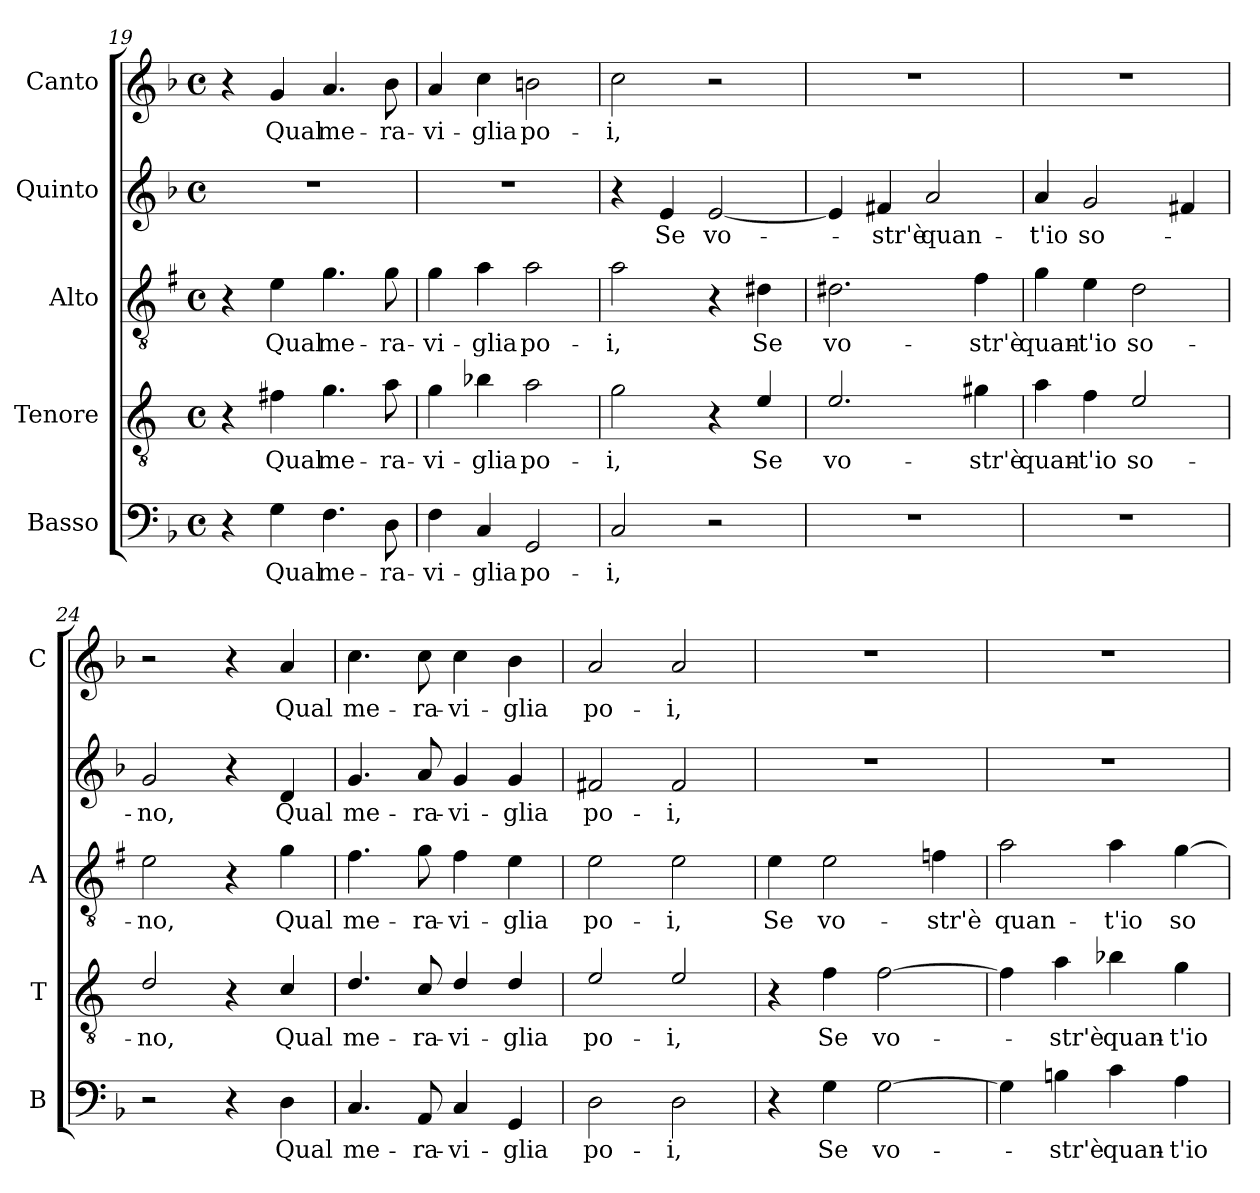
**kern	**text	**kern	**text	**kern	**text	**kern	**text	**kern	**text
*part5	*part5	*part4	*part4	*part3	*part3	*part2	*part2	*part1	*part1
*staff5	*staff5	*staff4	*staff4	*staff3	*staff3	*staff2	*staff2	*staff1	*staff1
*I"Basso	*	*I"Tenore	*	*I"Alto	*	*I"Quinto	*	*I"Canto	*
*I'B	*	*I'T	*	*I'A	*	*	*	*I'C	*
*clefF4	*	*clefGv2	*	*clefGv2	*	*clefG2	*	*clefG2	*
*	*	*ITrd4c7	*	*ITrd1c2	*	*	*	*	*
*k[b-]	*	*k[b-]	*	*k[b-]	*	*k[b-]	*	*k[b-]	*
*F:	*	*F:	*	*F:	*	*F:	*	*F:	*
*M4/4	*	*M4/4	*	*M4/4	*	*M4/4	*	*M4/4	*
*met(c)	*	*met(c)	*	*met(c)	*	*met(c)	*	*met(c)	*
=19	=19	=19	=19	=19	=19	=19	=19	=19	=19
4r	.	4r	.	4r	.	1r	.	4r	.
!	!LO:LY:b	!	!LO:LY:b	!	!LO:LY:b	!	!	!	!LO:LY:b
4G\	Qual	4Bn\	Qual	4d\	Qual	.	.	4g/	Qual
!	!LO:LY:b	!	!LO:LY:b	!	!LO:LY:b	!	!	!	!LO:LY:b
4.F\	me-	4.c\	me-	4.f\	me-	.	.	4.a/	me-
!	!LO:LY:b	!	!LO:LY:b	!	!LO:LY:b	!	!	!	!LO:LY:b
8D\	-ra-	8d\	-ra-	8f\	-ra-	.	.	8b-\	-ra-
=20	=20	=20	=20	=20	=20	=20	=20	=20	=20
!	!LO:LY:b	!	!LO:LY:b	!	!LO:LY:b	!	!	!	!LO:LY:b
4F\	-vi-	4c\	-vi-	4f\	-vi-	1r	.	4a/	-vi-
!	!LO:LY:b	!	!LO:LY:b	!	!LO:LY:b	!	!	!	!LO:LY:b
4C/	-glia	4e-X\	-glia	4g\	-glia	.	.	4cc\	-glia
!	!LO:LY:b	!	!LO:LY:b	!	!LO:LY:b	!	!	!	!LO:LY:b
2GG/	po-	2d\	po-	2g\	po-	.	.	2bn\	po-
!!LO:LB:g=z
=21	=21	=21	=21	=21	=21	=21	=21	=21	=21
!	!LO:LY:b	!	!LO:LY:b	!	!LO:LY:b	!	!	!	!LO:LY:b
2C/	-i,	2c\	-i,	2g\	-i,	4r	.	2cc\	-i,
!	!	!	!	!	!	!	!LO:LY:b	!	!
.	.	.	.	.	.	4e/	Se	.	.
!	!	!	!	!	!	!	!LO:LY:b	!	!
2r	.	4r	.	4r	.	[2e/	vo-	2r	.
!	!	!	!LO:LY:b	!	!LO:LY:b	!	!	!	!
.	.	4A/	Se	4c#X\	Se	.	.	.	.
=22	=22	=22	=22	=22	=22	=22	=22	=22	=22
!	!	!	!LO:LY:b	!	!LO:LY:b	!	!	!	!
1r	.	2.A/	vo-	2.c#X\	vo-	4e/]	.	1r	.
!	!	!	!	!	!	!	!LO:LY:b	!	!
.	.	.	.	.	.	4f#X/	-str'è	.	.
!	!	!	!	!	!	!	!LO:LY:b	!	!
.	.	.	.	.	.	2a/	quan-	.	.
!	!	!	!LO:LY:b	!	!LO:LY:b	!	!	!	!
.	.	4c#X\	-str'è	4e\	-str'è	.	.	.	.
=23	=23	=23	=23	=23	=23	=23	=23	=23	=23
!	!	!	!LO:LY:b	!	!LO:LY:b	!	!LO:LY:b	!	!
1r	.	4d\	quan-	4f\	quan-	4a/	-t'io	1r	.
!	!	!	!LO:LY:b	!	!LO:LY:b	!	!LO:LY:b	!	!
.	.	4B-\	-t'io	4d\	-t'io	2g/	so-	.	.
!	!	!	!LO:LY:b	!	!LO:LY:b	!	!	!	!
.	.	2A/	so-	2c\	so-	.	.	.	.
.	.	.	.	.	.	4f#X/	.	.	.
=24	=24	=24	=24	=24	=24	=24	=24	=24	=24
!	!	!	!LO:LY:b	!	!LO:LY:b	!	!LO:LY:b	!	!
2r	.	2G/	-no,	2d\	-no,	2g/	-no,	2r	.
4r	.	4r	.	4r	.	4r	.	4r	.
!	!LO:LY:b	!	!LO:LY:b	!	!LO:LY:b	!	!LO:LY:b	!	!LO:LY:b
4D\	Qual	4F/	Qual	4f\	Qual	4d/	Qual	4a/	Qual
=25	=25	=25	=25	=25	=25	=25	=25	=25	=25
!	!LO:LY:b	!	!LO:LY:b	!	!LO:LY:b	!	!LO:LY:b	!	!LO:LY:b
4.C/	me-	4.G/	me-	4.e\	me-	4.g/	me-	4.cc\	me-
!	!LO:LY:b	!	!LO:LY:b	!	!LO:LY:b	!	!LO:LY:b	!	!LO:LY:b
8AA/	-ra-	8F/	-ra-	8f\	-ra-	8a/	-ra-	8cc\	-ra-
!	!LO:LY:b	!	!LO:LY:b	!	!LO:LY:b	!	!LO:LY:b	!	!LO:LY:b
4C/	-vi-	4G/	-vi-	4e\	-vi-	4g/	-vi-	4cc\	-vi-
!	!LO:LY:b	!	!LO:LY:b	!	!LO:LY:b	!	!LO:LY:b	!	!LO:LY:b
4GG/	-glia	4G/	-glia	4d\	-glia	4g/	-glia	4b-\	-glia
=26	=26	=26	=26	=26	=26	=26	=26	=26	=26
!	!LO:LY:b	!	!LO:LY:b	!	!LO:LY:b	!	!LO:LY:b	!	!LO:LY:b
2D\	po-	2A/	po-	2d\	po-	2f#X/	po-	2a/	po-
!	!LO:LY:b	!	!LO:LY:b	!	!LO:LY:b	!	!LO:LY:b	!	!LO:LY:b
2D\	-i,	2A/	-i,	2d\	-i,	2f#/	-i,	2a/	-i,
=27	=27	=27	=27	=27	=27	=27	=27	=27	=27
!	!	!	!	!	!LO:LY:b	!	!	!	!
4r	.	4r	.	4d\	Se	1r	.	1r	.
!	!LO:LY:b	!	!LO:LY:b	!	!LO:LY:b	!	!	!	!
4G\	Se	4B-\	Se	2d\	vo-	.	.	.	.
!	!LO:LY:b	!	!LO:LY:b	!	!	!	!	!	!
[2G\	vo-	[2B-\	vo-	.	.	.	.	.	.
!	!	!	!	!	!LO:LY:b	!	!	!	!
.	.	.	.	4e-X\	-str'è	.	.	.	.
!!LO:LB:g=z
=28	=28	=28	=28	=28	=28	=28	=28	=28	=28
!	!	!	!	!	!LO:LY:b	!	!	!	!
4G\]	.	4B-\]	.	2g\	quan-	1r	.	1r	.
!	!LO:LY:b	!	!LO:LY:b	!	!	!	!	!	!
4Bn\	-str'è	4d\	-str'è	.	.	.	.	.	.
!	!LO:LY:b	!	!LO:LY:b	!	!LO:LY:b	!	!	!	!
4c\	quan-	4e-X\	quan-	4g\	-t'io	.	.	.	.
!	!LO:LY:b	!	!LO:LY:b	!	!LO:LY:b	!	!	!	!
4A\	-t'io	4c\	-t'io	[4f\	so-	.	.	.	.
=	=	=	=	=	=	=	=	=	=
*-	*-	*-	*-	*-	*-	*-	*-	*-	*-
